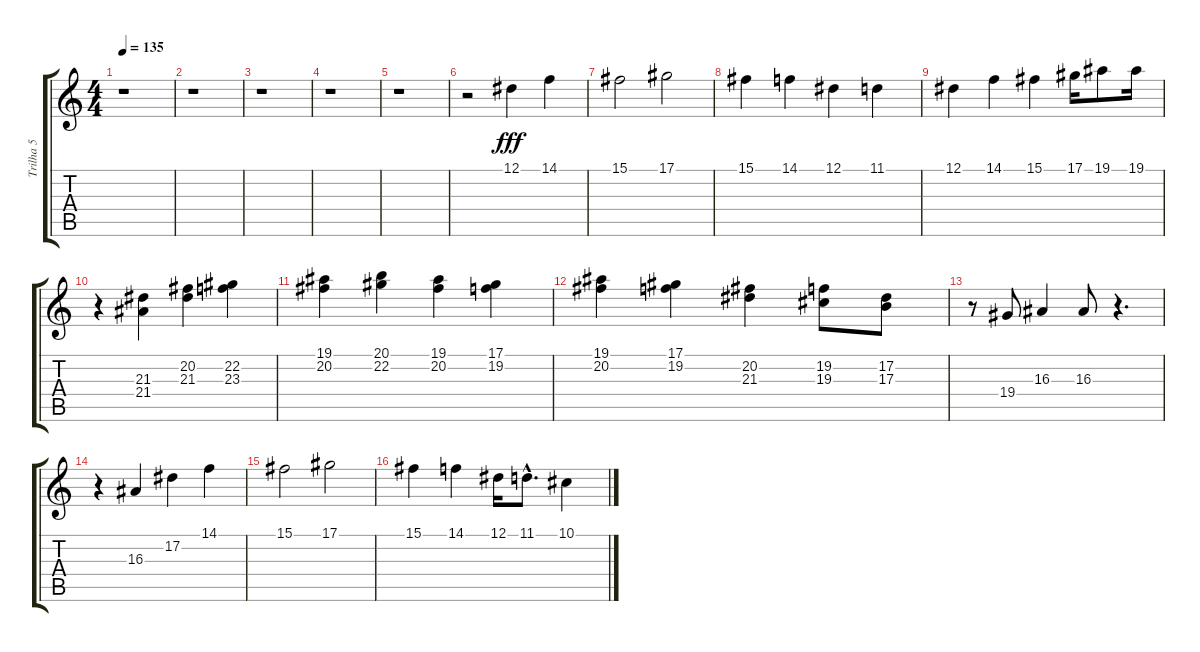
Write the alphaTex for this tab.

\track ("Trilha 5" "Trilha 5") {instrument synthvoice}
\staff {score tabs}
\tuning (Eb4 Bb3 Gb3 Db3 Ab2 Eb2) {hide}
\ts (4 4)
\tempo 135
\clef g2
\ks c
r.1{dy f} |
r.1 |
r.1 |
r.1 |
r.1 |
r.2 12.1.4{dy fff} 14.1.4 |
15.1.2 17.1.2 |
15.1.4 14.1.4 12.1.4 11.1.4 |
12.1.4 14.1.4 15.1.4 17.1.16 19.1.8 19.1.16 |
r.4 (21.3 21.4).4 (20.2 21.3).4 (22.2 23.3).4 |
(19.1 20.2).4 (20.1 22.2).4 (19.1 20.2).4 (17.1 19.2).4 |
(19.1 20.2).4 (17.1 19.2).4 (20.2 21.3).4 (19.2 19.3).8 (17.2 17.3).8 |
r.8 19.4.8 16.3.4 16.3.8 r.4{d} |
r.4 16.3.4 17.2.4 14.1.4 |
15.1.2 17.1.2 |
15.1.4 14.1.4 12.1.16 11.1{hac}.8{d} 10.1.4
